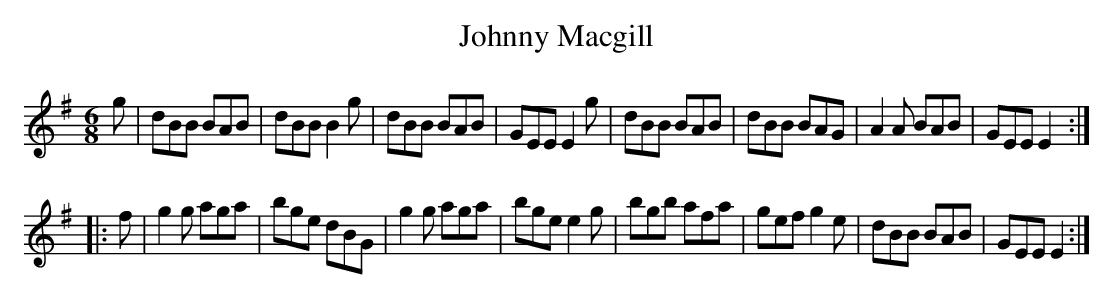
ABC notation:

X:1
T:Johnny Macgill
M:6/8
K:Em
g | dBB BAB | dBB B2g | dBB BAB | GEE E2g | \
dBB BAB | dBB BAG | A2A BAB | GEE E2 :|
 |:f | g2g aga | bge dBG | g2g aga | bge e2g | \
bgb afa | gef g2e | dBB BAB | GEE E2 :|
